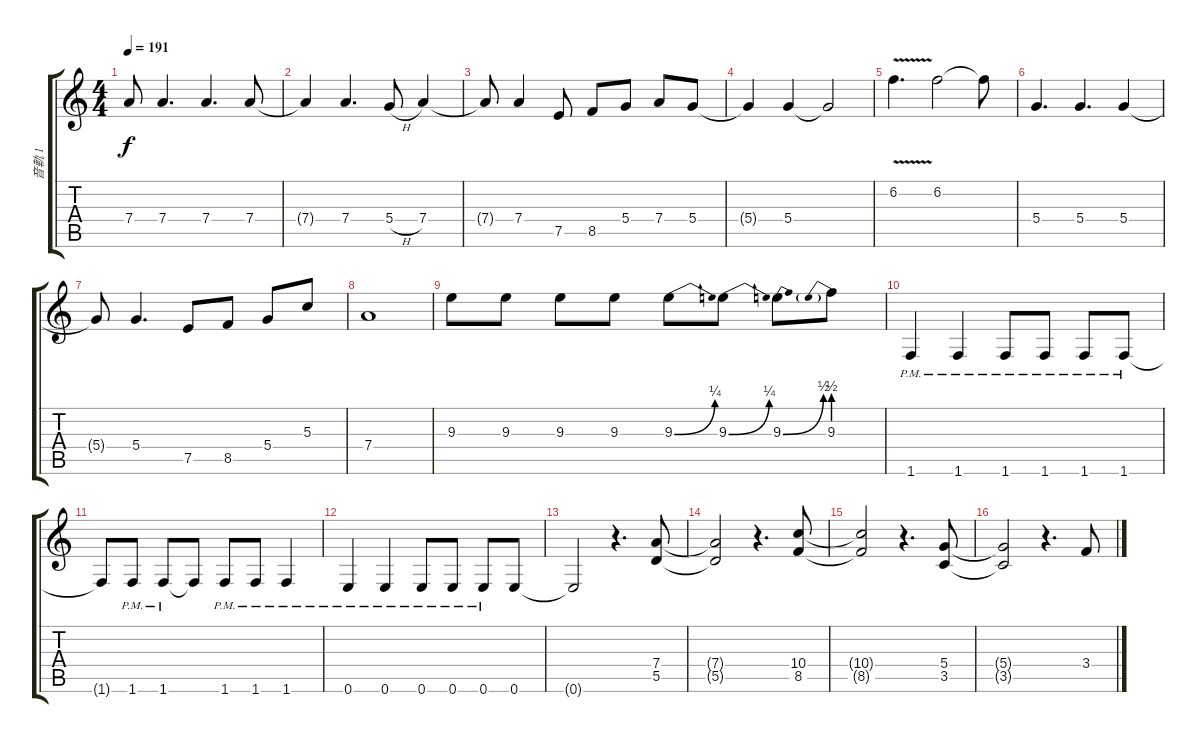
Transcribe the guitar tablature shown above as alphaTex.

\track ("音軌 1" "音軌 1") {instrument electricguitarjazz}
\staff {score tabs}
\tuning (E4 B3 G3 D3 A2 E2) {hide}
\ts (4 4)
\tempo 191
\clef g2
\ks c
7.4{t}.8{dy f} 7.4.4{d} 7.4.4{d} 7.4.8 |
7.4{t}.4 7.4.4{d} 5.4{h}.8 7.4.4 |
7.4{t}.8 7.4.4 7.5.8 8.5.8 5.4.8 7.4.8 5.4.8 |
5.4{t}.4 5.4.4 5.4{t}.2 |
6.2{v}.4{d} 6.2.2 6.2{t}.8 |
5.4.4{d} 5.4.4{d} 5.4.4 |
5.4{t}.8 5.4.4{d} 7.5.8 8.5.8 5.4.8 5.3.8 |
7.4.1 |
9.3.8 9.3.8 9.3.8 9.3.8 9.3{be (bend 0 0 60 1)}.8 9.3{be (bend 0 0 60 1)}.8 9.3{be (bend 0 0 60 2)}.8 9.3{be (prebend 0 2 60 2)}.8 |
1.6{pm}.4 1.6{pm}.4 1.6{pm}.8 1.6{pm}.8 1.6{pm}.8 1.6{pm}.8 |
1.6{t}.8 1.6{pm}.8 1.6{pm}.8 1.6{t}.8 1.6{pm}.8 1.6{pm}.8 1.6{pm}.4 |
0.6{pm}.4 0.6{pm}.4 0.6{pm}.8 0.6{pm}.8 0.6{pm}.8 0.6.8 |
0.6{t}.2 r.4{d} (7.4 5.5).8 |
(7.4{t} 5.5{t}).2 r.4{d} (10.4 8.5).8 |
(10.4{t} 8.5{t}).2 r.4{d} (5.4 3.5).8 |
(5.4{t} 3.5{t}).2 r.4{d} 3.4.8
